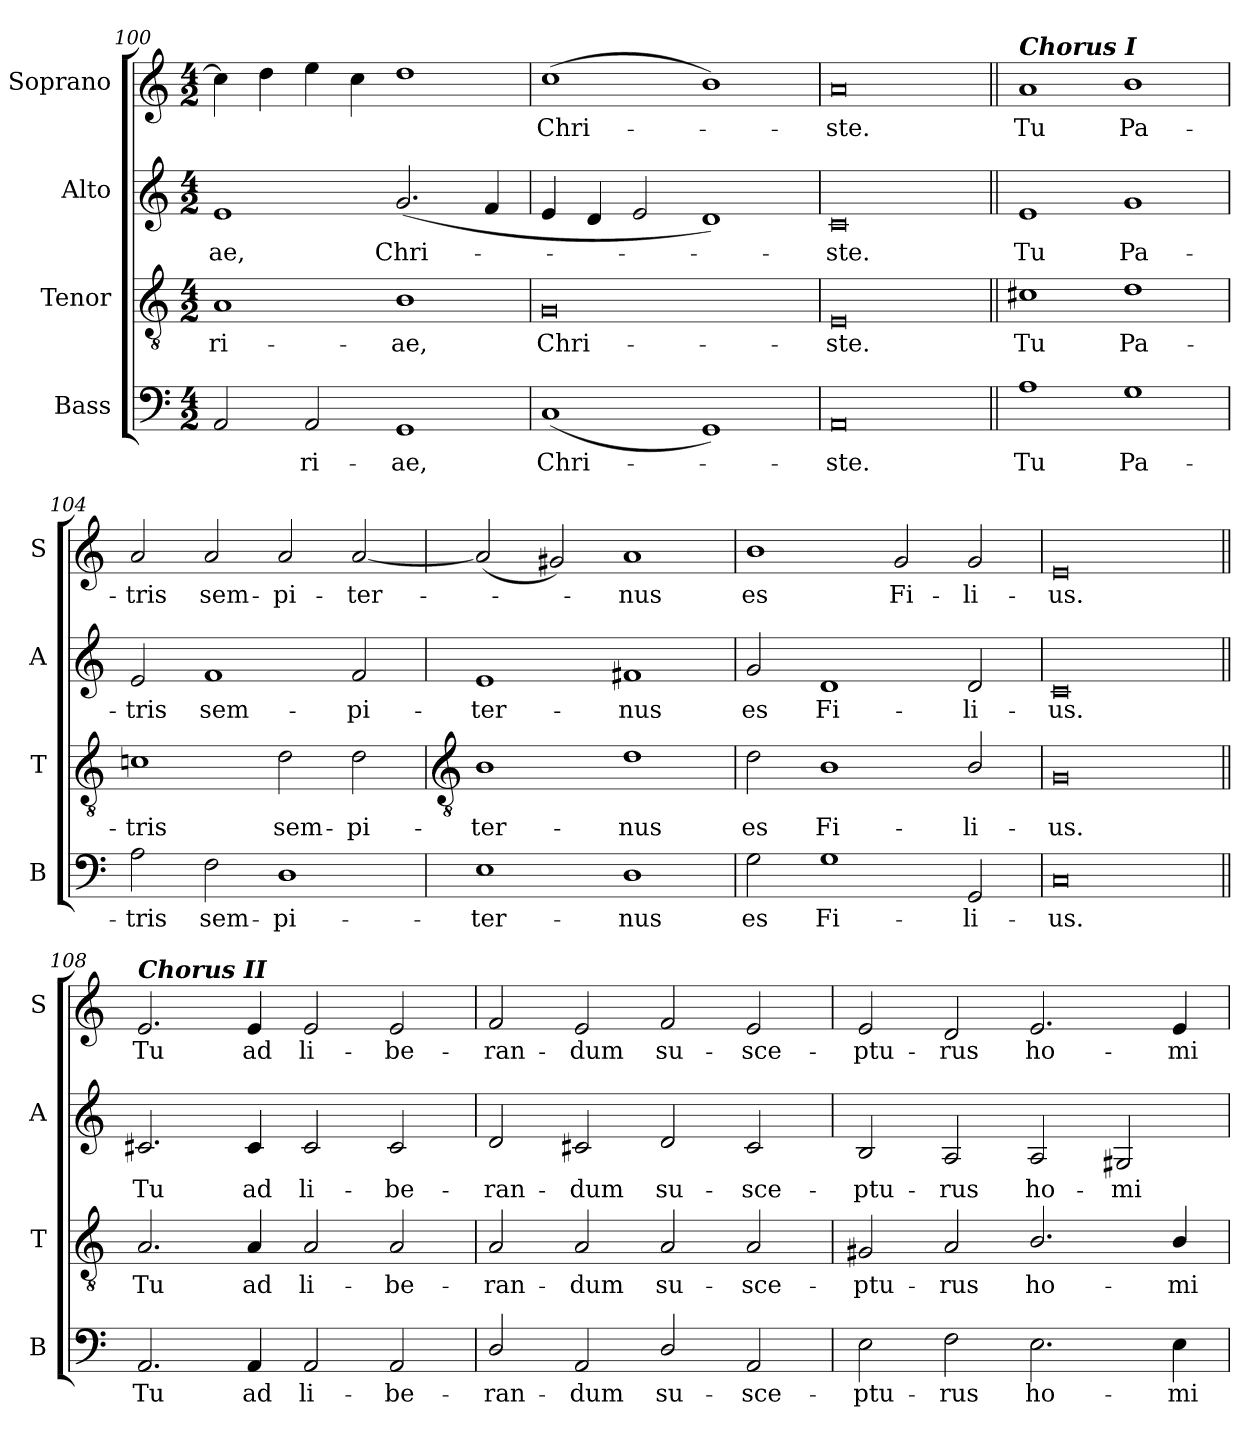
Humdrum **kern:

**kern	**text	**kern	**text	**kern	**text	**kern	**text
*part4	*part4	*part3	*part3	*part2	*part2	*part1	*part1
*staff4	*staff4	*staff3	*staff3	*staff2	*staff2	*staff1	*staff1
*I"Bass	*	*I"Tenor	*	*I"Alto	*	*I"Soprano	*
*I'B	*	*I'T	*	*I'A	*	*I'S	*
*clefF4	*	*clefGv2	*	*clefG2	*	*clefG2	*
*k[]	*	*k[]	*	*k[]	*	*k[]	*
*C:	*	*C:	*	*C:	*	*C:	*
*M4/2	*	*M4/2	*	*M4/2	*	*M4/2	*
=100	=100	=100	=100	=100	=100	=100	=100
!	!	!	!LO:LY:b	!	!LO:LY:b	!	!
2AA	.	1A	ri-	1e	-ae,	4cc]	.
.	.	.	.	.	.	4dd	.
!	!LO:LY:b	!	!	!	!	!	!
2AA	ri-	.	.	.	.	4ee	.
.	.	.	.	.	.	4cc	.
!	!LO:LY:b	!	!LO:LY:b	!	!LO:LY:b	!	!
1GG	-ae,	1B	-ae,	(<2.g	Chri-	1dd	.
.	.	.	.	4f	.	.	.
=101	=101	=101	=101	=101	=101	=101	=101
!	!LO:LY:b	!	!LO:LY:b	!	!	!	!LO:LY:b
(<1C	Chri-	0G	Chri-	4e	.	(>1cc	Chri-
.	.	.	.	4d	.	.	.
.	.	.	.	2e	.	.	.
1GG)	.	.	.	1d)	.	1b)	.
=102	=102	=102	=102	=102	=102	=102	=102
!	!LO:LY:b	!	!LO:LY:b	!	!LO:LY:b	!	!LO:LY:b
0AA	ste.	0E	-ste.	0c	ste.	0a	ste.
=103||	=103||	=103||	=103||	=103||	=103||	=103||	=103||
!	!	!	!	!	!	!LO:TX:a:Bi:t=Chorus I	!
!	!LO:LY:b	!	!LO:LY:b	!	!LO:LY:b	!	!LO:LY:b
1A	Tu	1c#X	Tu	1e	Tu	1a	Tu
!	!LO:LY:b	!	!LO:LY:b	!	!LO:LY:b	!	!LO:LY:b
1G	Pa-	1d	Pa-	1g	Pa-	1b	Pa-
=104	=104	=104	=104	=104	=104	=104	=104
!	!LO:LY:b	!	!LO:LY:b	!	!LO:LY:b	!	!LO:LY:b
2A	-tris	1cn	-tris	2e	-tris	2a	-tris
!	!LO:LY:b	!	!	!	!LO:LY:b	!	!LO:LY:b
2F	sem-	.	.	1f	sem-	2a	sem-
!	!LO:LY:b	!	!LO:LY:b	!	!	!	!LO:LY:b
1D	-pi-	2d	sem-	.	.	2a	-pi-
!	!	!	!LO:LY:b	!	!LO:LY:b	!	!LO:LY:b
.	.	2d	-pi-	2f	-pi-	[2a	-ter-
!!LO:LB:g=z
=105	=105	=105	=105	=105	=105	=105	=105
*	*	*clefGv2	*	*	*	*	*
!	!LO:LY:b	!	!LO:LY:b	!	!LO:LY:b	!	!
1E	-ter-	1B	-ter-	1e	-ter-	(<2a]	.
.	.	.	.	.	.	2g#X)	.
!	!LO:LY:b	!	!LO:LY:b	!	!LO:LY:b	!	!LO:LY:b
1D	-nus	1d	-nus	1f#X	-nus	1a	nus
=106	=106	=106	=106	=106	=106	=106	=106
!	!LO:LY:b	!	!LO:LY:b	!	!LO:LY:b	!	!LO:LY:b
2G	es	2d	es	2g	es	1b	es
!	!LO:LY:b	!	!LO:LY:b	!	!LO:LY:b	!	!
1G	Fi-	1B	Fi-	1d	Fi-	.	.
!	!	!	!	!	!	!	!LO:LY:b
.	.	.	.	.	.	2g	Fi-
!	!LO:LY:b	!	!LO:LY:b	!	!LO:LY:b	!	!LO:LY:b
2GG	-li-	2B/	-li-	2d	-li-	2g	-li-
=107	=107	=107	=107	=107	=107	=107	=107
!	!LO:LY:b	!	!LO:LY:b	!	!LO:LY:b	!	!LO:LY:b
0C	-us.	0G	-us.	0c	-us.	0e	-us.
=108||	=108||	=108||	=108||	=108||	=108||	=108||	=108||
!	!	!	!	!	!	!LO:TX:a:Bi:t=Chorus II	!
!	!LO:LY:b	!	!LO:LY:b	!	!LO:LY:b	!	!LO:LY:b
2.AA	Tu	2.A	Tu	2.c#X	Tu	2.e	Tu
!	!LO:LY:b	!	!LO:LY:b	!	!LO:LY:b	!	!LO:LY:b
4AA	ad	4A	ad	4c#	ad	4e	ad
!	!LO:LY:b	!	!LO:LY:b	!	!LO:LY:b	!	!LO:LY:b
2AA	li-	2A	li-	2c#	li-	2e	li-
!	!LO:LY:b	!	!LO:LY:b	!	!LO:LY:b	!	!LO:LY:b
2AA	-be-	2A	-be-	2c#	-be-	2e	-be-
=109	=109	=109	=109	=109	=109	=109	=109
!	!LO:LY:b	!	!LO:LY:b	!	!LO:LY:b	!	!LO:LY:b
2D/	-ran-	2A	-ran-	2d	-ran-	2f	-ran-
!	!LO:LY:b	!	!LO:LY:b	!	!LO:LY:b	!	!LO:LY:b
2AA	-dum	2A	-dum	2c#X	-dum	2e	-dum
!	!LO:LY:b	!	!LO:LY:b	!	!LO:LY:b	!	!LO:LY:b
2D/	su-	2A	su-	2d	su-	2f	su-
!	!LO:LY:b	!	!LO:LY:b	!	!LO:LY:b	!	!LO:LY:b
2AA	-sce-	2A	-sce-	2c#	-sce-	2e	-sce-
=110	=110	=110	=110	=110	=110	=110	=110
!	!LO:LY:b	!	!LO:LY:b	!	!LO:LY:b	!	!LO:LY:b
2E	-ptu-	2G#X	-ptu-	2B	-ptu-	2e	-ptu-
!	!LO:LY:b	!	!LO:LY:b	!	!LO:LY:b	!	!LO:LY:b
2F	-rus	2A	-rus	2A	-rus	2d	-rus
!	!LO:LY:b	!	!LO:LY:b	!	!LO:LY:b	!	!LO:LY:b
2.E	ho-	2.B/	ho-	2A	ho-	2.e	ho-
!	!	!	!	!	!LO:LY:b	!	!
.	.	.	.	2G#X	-mi-	.	.
!	!LO:LY:b	!	!LO:LY:b	!	!	!	!LO:LY:b
4E	-mi-	4B/	-mi-	.	.	4e	-mi-
=	=	=	=	=	=	=	=
*-	*-	*-	*-	*-	*-	*-	*-
